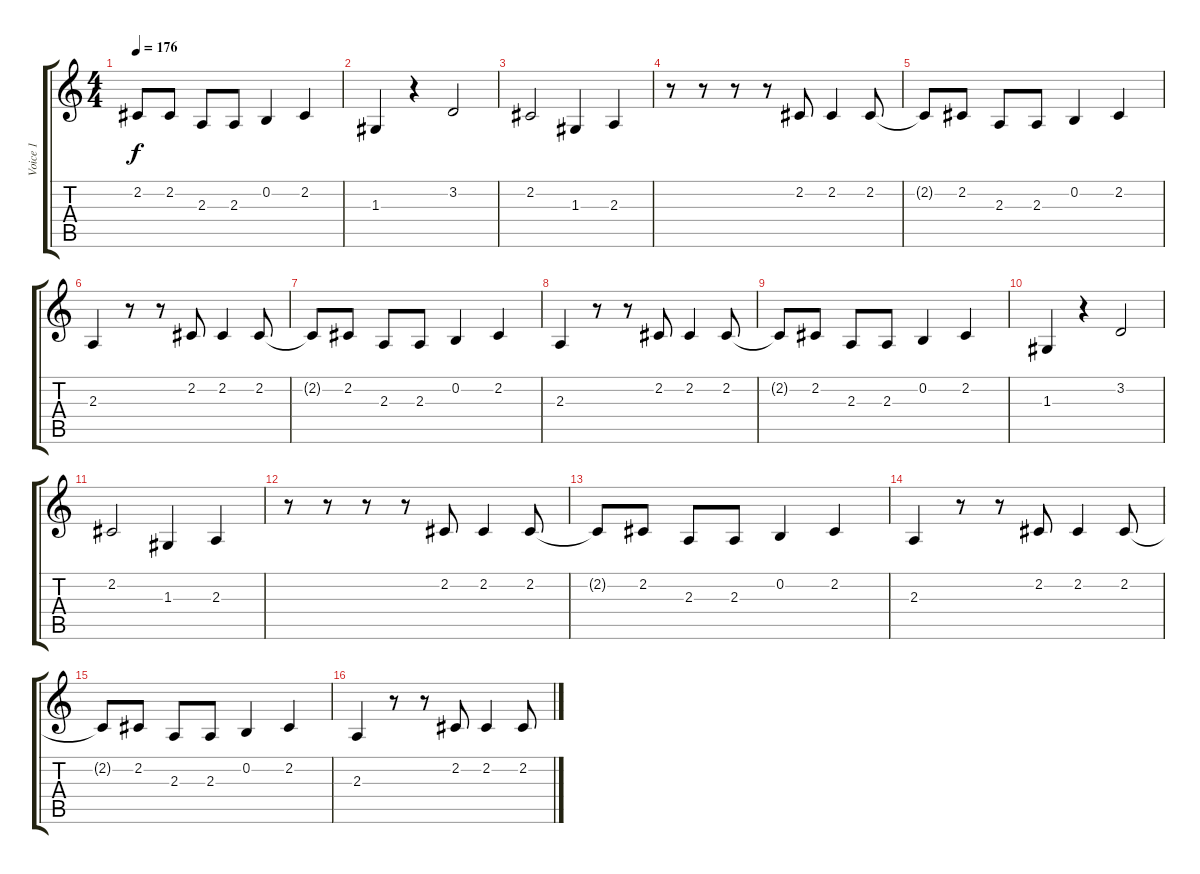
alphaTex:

\track ("Voice 1" "Voice 1") {instrument lead8bassandlead}
\staff {score tabs}
\tuning (E4 B3 G3 D3 A2 E2) {hide}
\ts (4 4)
\tempo 176
\clef g2
\ks c
2.2{t}.8{dy f} 2.2.8 2.3.8 2.3.8 0.2.4 2.2.4 |
1.3.4 r.4 3.2.2 |
2.2.2 1.3.4 2.3.4 |
r.8 r.8 r.8 r.8 2.2.8 2.2.4 2.2.8 |
2.2{t}.8 2.2.8 2.3.8 2.3.8 0.2.4 2.2.4 |
2.3.4 r.8 r.8 2.2.8 2.2.4 2.2.8 |
2.2{t}.8 2.2.8 2.3.8 2.3.8 0.2.4 2.2.4 |
2.3.4 r.8 r.8 2.2.8 2.2.4 2.2.8 |
2.2{t}.8 2.2.8 2.3.8 2.3.8 0.2.4 2.2.4 |
1.3.4 r.4 3.2.2 |
2.2.2 1.3.4 2.3.4 |
r.8 r.8 r.8 r.8 2.2.8 2.2.4 2.2.8 |
2.2{t}.8 2.2.8 2.3.8 2.3.8 0.2.4 2.2.4 |
2.3.4 r.8 r.8 2.2.8 2.2.4 2.2.8 |
2.2{t}.8 2.2.8 2.3.8 2.3.8 0.2.4 2.2.4 |
2.3.4 r.8 r.8 2.2.8 2.2.4 2.2.8
